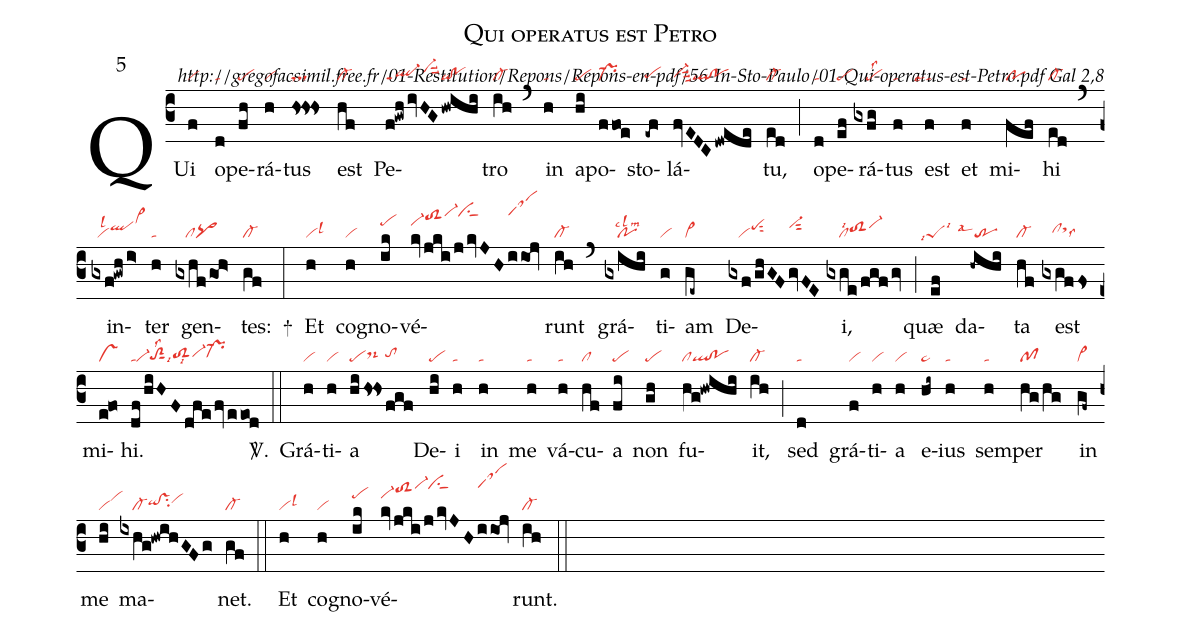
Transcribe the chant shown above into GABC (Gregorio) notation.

name: Qui operatus est Petro;
commentary: http://gregofacsimil.free.fr/01-Restitution/Repons/Repons-en-pdf/56-In-Sto-Paulo/01-Qui-operatus-est-Petro.pdf   Gal 2,8;
mode: 5;
nabc-lines: 1;
%%
(c3)
QUi(f|vi) o(d|ta)pe(fh|pe)rá(h|vi)tus(hs!hs!hs|ts) est(hf|cl-)
Pe(f!gwh/ivHGhwihi|ql-ppt1vi-hisuu2qi!po)tro(ih|cl-) (`)
in(h|ta) a(hi|pe)po(ffoe|pr-)sto(-ef|pehg)lá(fvEDCdwede|vi-hgsuu3ql!po)tu,(ed|cl-) (;)
o(d|ta)pe(ef|pe)rá(gxfg|////pelss2)tus(f|ta) est(f|```talse4) et(f|ta) mi(fef|po)hi(ed|cl-) (`)
in(gxf!gwh/i>|//vilsl2qlhivi>hl)ter(h|ta) gen(gxhf/gOh>|///clpq>)tes:(gf|cl-) +(:)
Et(h|vilsl3) co(h|vi)gno(ik|pehk)vé(kv/jki/j/kvJH|vi-hktoS2hmvi-hpvihpsu1sut1|i/iOj|saMhp)runt(ih|cl-) (`)
grá(gxihi|///polsc2lsl2lsm2)ti(g|vi)am(ge~|vi>) De(gxf/ghGF|///vipehisut2|gvFE|vi-hjsut2)i,(gxge/fgf/gv|////cllsi2toS2hhvi-hj) (;)
quæ(ef|```peSlsi3lsi7) da(-hihi|````trlsal1)ta(hf|cl-) est(gxgffs|///clhhsthilss9) mi(e!fo|vs)hi.(df/hiHF/dfe/fveeod|tavi-toS2hgsut1lss2lsi9toS2hglsi8vi-hhpr-hh) <sp>V/</sp>.(::)
Grá(h|vi)ti(h|vi)a(hihs!hs|peds-hh|fgf|tohh) De(hi|pe)i(h|ta) in(h|ta) me(h|ta) vá(h|ta)cu(hf|cl)a(fi|pe) non(gh|pe) fu(hg!hwihi|clql!po)it,(ih|cl-) (;)
sed(d|ta) grá(f|vi)ti(h|vi)a(h|vi) e(hi~|ta>)ius(h|ta) sem(h|ta)per(hg/hg|pf) in(gf~|vi>) me(hi|vivihj) ma(ixhg!hwihGFg|////cl-qihh!vshhsu2vihi)net.(gf|cl-) (::)
Et(h|vilsl3) co(h|vi)gno(ik|pehk)vé(kv/jki/j/kvJH|vi-hktoS2hmvi-hpvihpsu1sut1|i/iOj|saMhp)runt.(ih|cl-) (::)
